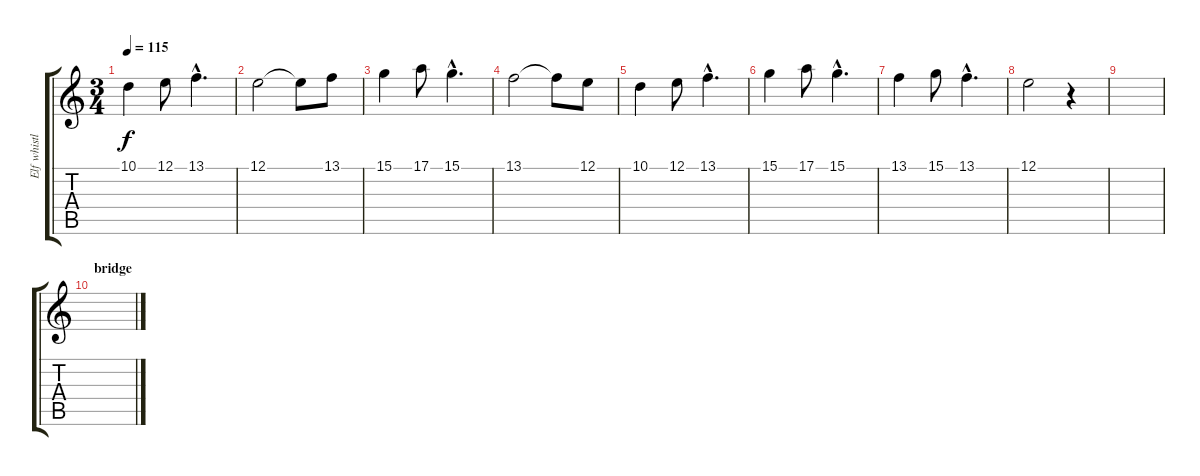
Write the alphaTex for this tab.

\track ("Elf whistling" "Elf whistl") {instrument whistle}
\staff {score tabs}
\tuning (E4 B3 G3 D3 A2 E2) {hide}
\ts (3 4)
\tempo 115
\clef g2
\ks c
10.1.4{dy f} 12.1.8 13.1{hac}.4{d} |
12.1.2 12.1{t}.8 13.1.8 |
15.1.4 17.1.8 15.1{hac}.4{d} |
13.1.2 13.1{t}.8 12.1.8 |
10.1.4 12.1.8 13.1{hac}.4{d} |
15.1.4 17.1.8 15.1{hac}.4{d} |
13.1.4 15.1.8 13.1{hac}.4{d} |
12.1.2 r.4 |
|
\section ("" "bridge")
